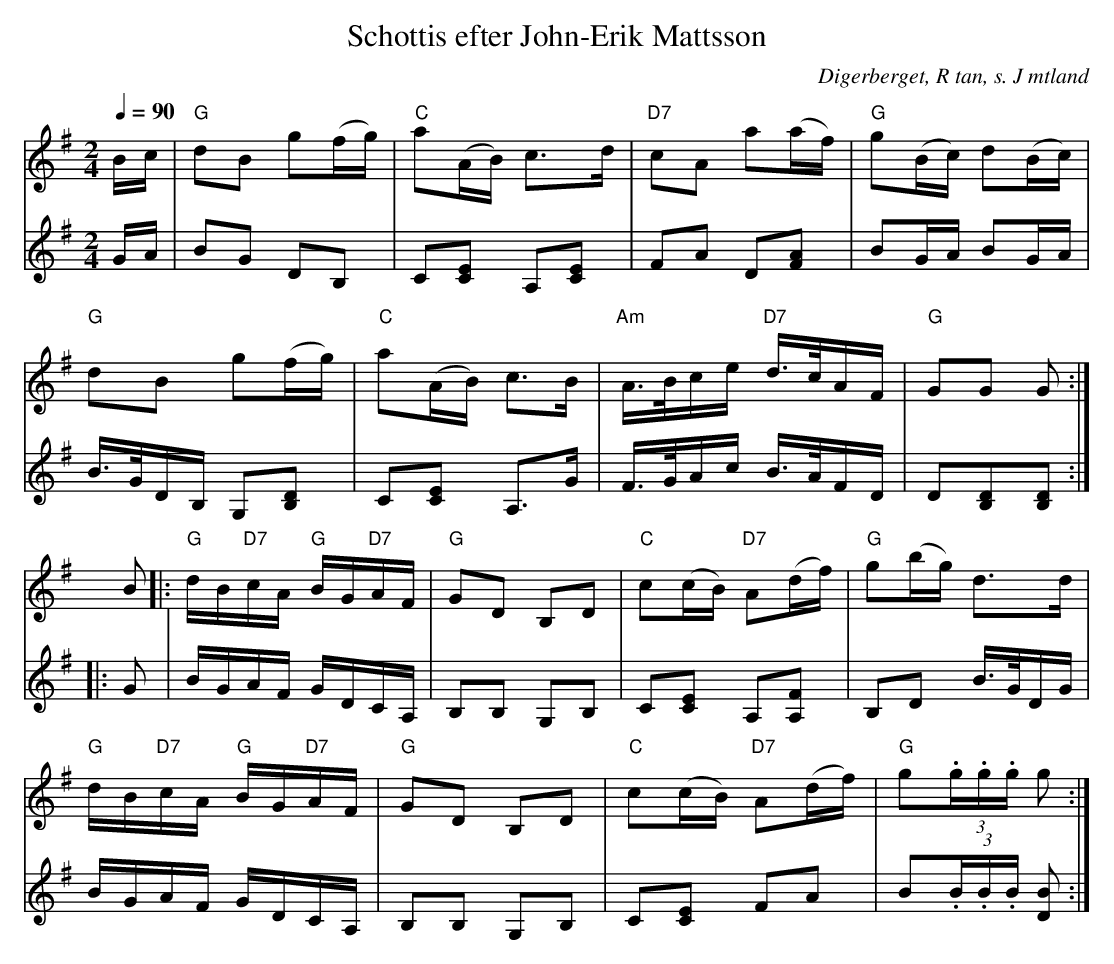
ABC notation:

X:1
T:Schottis efter John-Erik Mattsson
O:Digerberget, R tan, s. J mtland
M:2/4
L:1/16
Q:1/4=90
K:G
V:1
Bc|"G"d2B2 g2(fg)|"C"a2(AB) c3d|"D7"c2A2 a2(af)|"G"g2(Bc) d2(Bc)|!
"G"d2B2 g2(fg)|"C"a2(AB) c3B|"Am"A>Bce "D7"d>cAF|"G"G2G2 G2:|!
B2|:"G"dB"D7"cA "G"BG"D7"AF|"G"G2D2 B,2D2|"C"c2(cB) "D7"A2(df)|"G"g2(bg) d3d|!
"G"dB"D7"cA "G"BG"D7"AF|"G"G2D2 B,2D2|"C"c2(cB) "D7"A2(df)|"G"g2(3.g.g.g g2:|]
V:2
GA|B2G2 D2B,2|C2[C2E2] A,2[C2E2]|F2A2 D2[F2A2]|B2GA B2GA|!
B>GDB, G,2[B,2D2]|C2[C2E2] A,3G|F>GAc B>AFD|D2[B,2D2][B,2D2]::!
G2|BGAF GDCA,|B,2B,2 G,2B,2|C2[C2E2] A,2[A,2F2]|B,2D2 B>GDG|!
BGAF GDCA,|B,2B,2 G,2B,2|C2[C2E2] F2A2|B2(3.B.B.B [D2B2]:|]
